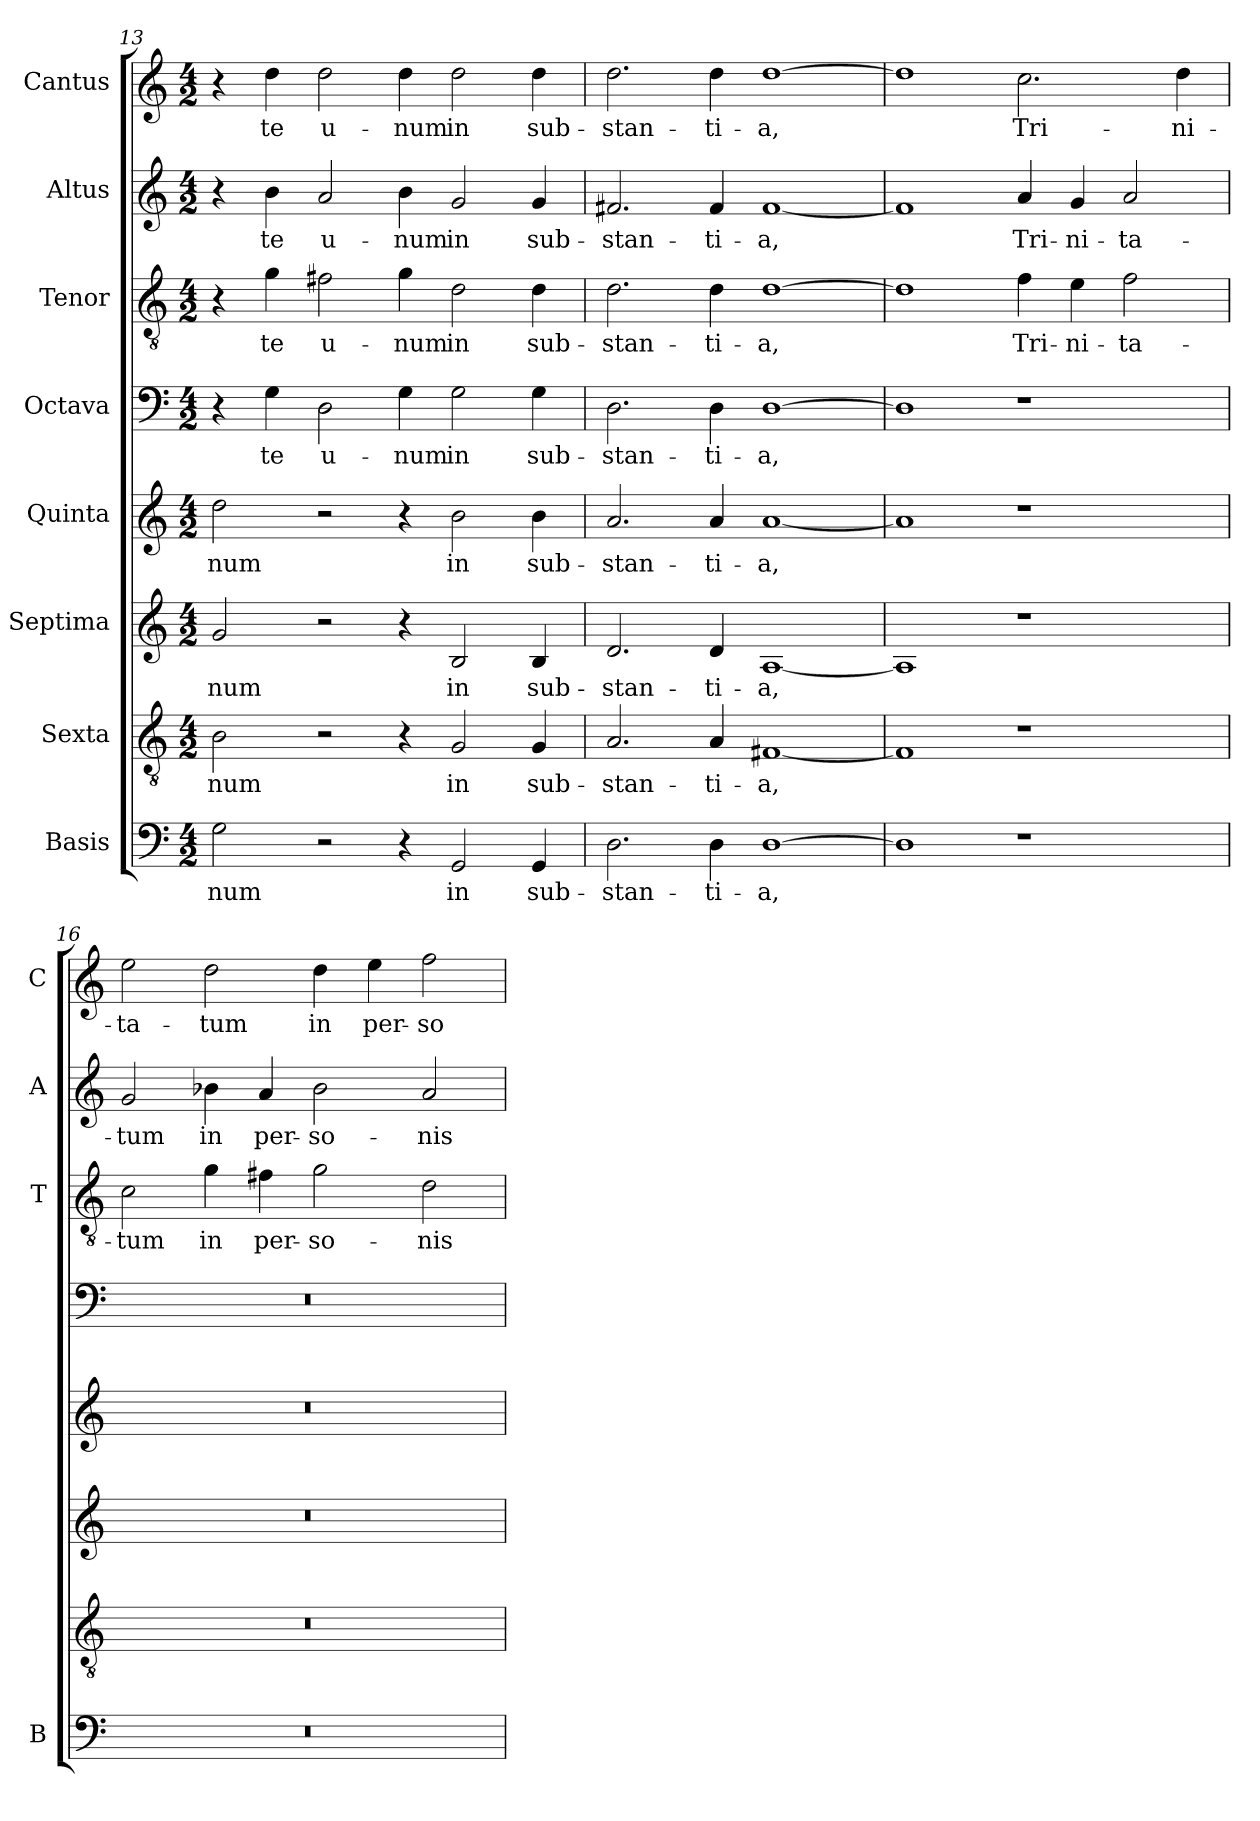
**kern	**text	**kern	**text	**kern	**text	**kern	**text	**kern	**text	**kern	**text	**kern	**text	**kern	**text
*part8	*part8	*part7	*part7	*part6	*part6	*part5	*part5	*part4	*part4	*part3	*part3	*part2	*part2	*part1	*part1
*staff8	*staff8	*staff7	*staff7	*staff6	*staff6	*staff5	*staff5	*staff4	*staff4	*staff3	*staff3	*staff2	*staff2	*staff1	*staff1
*I"Basis	*	*I"Sexta	*	*I"Septima	*	*I"Quinta	*	*I"Octava	*	*I"Tenor	*	*I"Altus	*	*I"Cantus	*
*I'B	*	*	*	*	*	*	*	*	*	*I'T	*	*I'A	*	*I'C	*
*clefF4	*	*clefGv2	*	*clefG2	*	*clefG2	*	*clefF4	*	*clefGv2	*	*clefG2	*	*clefG2	*
*k[]	*	*k[]	*	*k[]	*	*k[]	*	*k[]	*	*k[]	*	*k[]	*	*k[]	*
*C:	*	*C:	*	*C:	*	*C:	*	*C:	*	*C:	*	*C:	*	*C:	*
*M4/2	*	*M4/2	*	*M4/2	*	*M4/2	*	*M4/2	*	*M4/2	*	*M4/2	*	*M4/2	*
=13	=13	=13	=13	=13	=13	=13	=13	=13	=13	=13	=13	=13	=13	=13	=13
!	!LO:LY:b	!	!LO:LY:b	!	!LO:LY:b	!	!LO:LY:b	!	!	!	!	!	!	!	!
2G\	-num	2B\	-num	2g/	-num	2dd\	-num	4r	.	4r	.	4r	.	4r	.
!	!	!	!	!	!	!	!	!	!LO:LY:b	!	!LO:LY:b	!	!LO:LY:b	!	!LO:LY:b
.	.	.	.	.	.	.	.	4G\	te	4g\	te	4b\	te	4dd\	te
!	!	!	!	!	!	!	!	!	!LO:LY:b	!	!LO:LY:b	!	!LO:LY:b	!	!LO:LY:b
2r	.	2r	.	2r	.	2r	.	2D\	u-	2f#X\	u-	2a/	u-	2dd\	u-
!	!	!	!	!	!	!	!	!	!LO:LY:b	!	!LO:LY:b	!	!LO:LY:b	!	!LO:LY:b
4r	.	4r	.	4r	.	4r	.	4G\	-num	4g\	-num	4b\	-num	4dd\	-num
!	!LO:LY:b	!	!LO:LY:b	!	!LO:LY:b	!	!LO:LY:b	!	!LO:LY:b	!	!LO:LY:b	!	!LO:LY:b	!	!LO:LY:b
2GG/	in	2G/	in	2B/	in	2b\	in	2G\	in	2d\	in	2g/	in	2dd\	in
!	!LO:LY:b	!	!LO:LY:b	!	!LO:LY:b	!	!LO:LY:b	!	!LO:LY:b	!	!LO:LY:b	!	!LO:LY:b	!	!LO:LY:b
4GG/	sub-	4G/	sub-	4B/	sub-	4b\	sub-	4G\	sub-	4d\	sub-	4g/	sub-	4dd\	sub-
=14	=14	=14	=14	=14	=14	=14	=14	=14	=14	=14	=14	=14	=14	=14	=14
!	!LO:LY:b	!	!LO:LY:b	!	!LO:LY:b	!	!LO:LY:b	!	!LO:LY:b	!	!LO:LY:b	!	!LO:LY:b	!	!LO:LY:b
2.D\	-stan-	2.A/	-stan-	2.d/	-stan-	2.a/	-stan-	2.D\	-stan-	2.d\	-stan-	2.f#X/	-stan-	2.dd\	-stan-
!	!LO:LY:b	!	!LO:LY:b	!	!LO:LY:b	!	!LO:LY:b	!	!LO:LY:b	!	!LO:LY:b	!	!LO:LY:b	!	!LO:LY:b
4D\	-ti-	4A/	-ti-	4d/	-ti-	4a/	-ti-	4D\	-ti-	4d\	-ti-	4f#/	-ti-	4dd\	-ti-
!	!LO:LY:b	!	!LO:LY:b	!	!LO:LY:b	!	!LO:LY:b	!	!LO:LY:b	!	!LO:LY:b	!	!LO:LY:b	!	!LO:LY:b
[1D	-a,	[1F#X	-a,	[1A	-a,	[1a	-a,	[1D	-a,	[1d	-a,	[1f#	-a,	[1dd	-a,
!!LO:PB:g=z
=15	=15	=15	=15	=15	=15	=15	=15	=15	=15	=15	=15	=15	=15	=15	=15
1D]	.	1F#]	.	1A]	.	1a]	.	1D]	.	1d]	.	1f#]	.	1dd]	.
!	!	!	!	!	!	!	!	!	!	!	!LO:LY:b	!	!LO:LY:b	!	!LO:LY:b
1r	.	1r	.	1r	.	1r	.	1r	.	4f\	Tri-	4a/	Tri-	2.cc\	Tri-
!	!	!	!	!	!	!	!	!	!	!	!LO:LY:b	!	!LO:LY:b	!	!
.	.	.	.	.	.	.	.	.	.	4e\	-ni-	4g/	-ni-	.	.
!	!	!	!	!	!	!	!	!	!	!	!LO:LY:b	!	!LO:LY:b	!	!
.	.	.	.	.	.	.	.	.	.	2f\	-ta-	2a/	-ta-	.	.
!	!	!	!	!	!	!	!	!	!	!	!	!	!	!	!LO:LY:b
.	.	.	.	.	.	.	.	.	.	.	.	.	.	4dd\	-ni-
=16	=16	=16	=16	=16	=16	=16	=16	=16	=16	=16	=16	=16	=16	=16	=16
!	!	!	!	!	!	!	!	!	!	!	!LO:LY:b	!	!LO:LY:b	!	!LO:LY:b
0r	.	0r	.	0r	.	0r	.	0r	.	2c\	-tum	2g/	-tum	2ee\	-ta-
!	!	!	!	!	!	!	!	!	!	!	!LO:LY:b	!	!LO:LY:b	!	!LO:LY:b
.	.	.	.	.	.	.	.	.	.	4g\	in	4b-X\	in	2dd\	-tum
!	!	!	!	!	!	!	!	!	!	!	!LO:LY:b	!	!LO:LY:b	!	!
.	.	.	.	.	.	.	.	.	.	4f#X\	per-	4a/	per-	.	.
!	!	!	!	!	!	!	!	!	!	!	!LO:LY:b	!	!LO:LY:b	!	!LO:LY:b
.	.	.	.	.	.	.	.	.	.	2g\	-so-	2b-\	-so-	4dd\	in
!	!	!	!	!	!	!	!	!	!	!	!	!	!	!	!LO:LY:b
.	.	.	.	.	.	.	.	.	.	.	.	.	.	4ee\	per-
!	!	!	!	!	!	!	!	!	!	!	!LO:LY:b	!	!LO:LY:b	!	!LO:LY:b
.	.	.	.	.	.	.	.	.	.	2d\	-nis	2a/	-nis	2ff\	-so-
=	=	=	=	=	=	=	=	=	=	=	=	=	=	=	=
*-	*-	*-	*-	*-	*-	*-	*-	*-	*-	*-	*-	*-	*-	*-	*-
